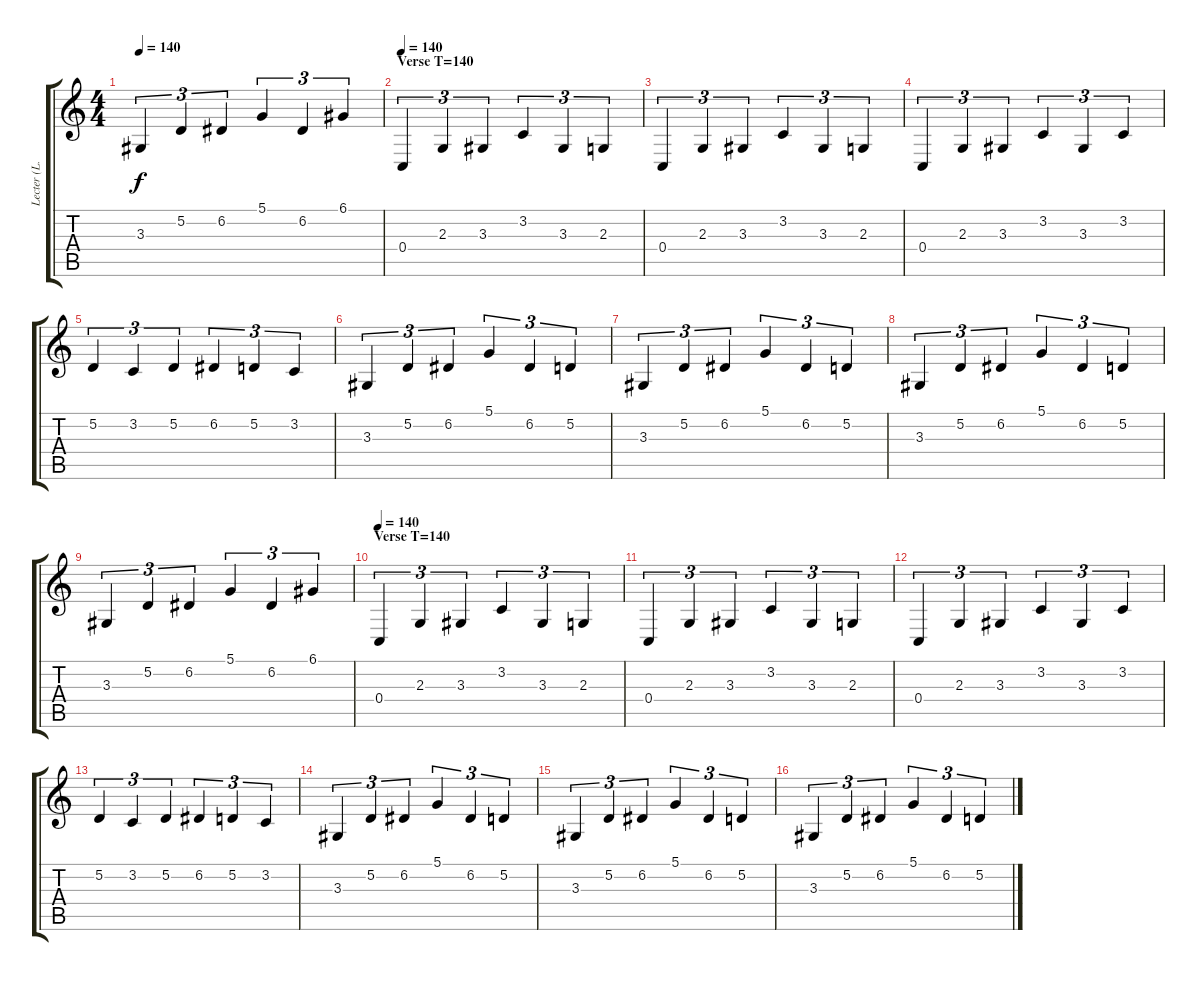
\track ("Lecter (L.H.)" "Lecter (L.") {instrument stringensemble1}
\staff {score tabs}
\tuning (D4 A3 F3 C3 G2 D2) {hide}
\ts (4 4)
\tempo 140
\clef g2
\ks c
3.3.4{tu (3 2) dy f} 5.2.4{tu (3 2)} 6.2.4{tu (3 2)} 5.1.4{tu (3 2)} 6.2.4{tu (3 2)} 6.1.4{tu (3 2)} |
\section ("" "Verse T=140")
\tempo 140
0.4.4{tu (3 2) balance 5 instrument pad1newage} 2.3.4{tu (3 2)} 3.3.4{tu (3 2)} 3.2.4{tu (3 2)} 3.3.4{tu (3 2)} 2.3.4{tu (3 2)} |
0.4.4{tu (3 2)} 2.3.4{tu (3 2)} 3.3.4{tu (3 2)} 3.2.4{tu (3 2)} 3.3.4{tu (3 2)} 2.3.4{tu (3 2)} |
0.4.4{tu (3 2)} 2.3.4{tu (3 2)} 3.3.4{tu (3 2)} 3.2.4{tu (3 2)} 3.3.4{tu (3 2)} 3.2.4{tu (3 2)} |
5.2.4{tu (3 2)} 3.2.4{tu (3 2)} 5.2.4{tu (3 2)} 6.2.4{tu (3 2)} 5.2.4{tu (3 2)} 3.2.4{tu (3 2)} |
3.3.4{tu (3 2) instrument pad1newage} 5.2.4{tu (3 2)} 6.2.4{tu (3 2)} 5.1.4{tu (3 2)} 6.2.4{tu (3 2)} 5.2.4{tu (3 2)} |
3.3.4{tu (3 2)} 5.2.4{tu (3 2)} 6.2.4{tu (3 2)} 5.1.4{tu (3 2)} 6.2.4{tu (3 2)} 5.2.4{tu (3 2)} |
3.3.4{tu (3 2)} 5.2.4{tu (3 2)} 6.2.4{tu (3 2)} 5.1.4{tu (3 2)} 6.2.4{tu (3 2)} 5.2.4{tu (3 2)} |
3.3.4{tu (3 2)} 5.2.4{tu (3 2)} 6.2.4{tu (3 2)} 5.1.4{tu (3 2)} 6.2.4{tu (3 2)} 6.1.4{tu (3 2)} |
\section ("" "Verse T=140")
\tempo 140
0.4.4{tu (3 2) balance 5 instrument pad1newage} 2.3.4{tu (3 2)} 3.3.4{tu (3 2)} 3.2.4{tu (3 2)} 3.3.4{tu (3 2)} 2.3.4{tu (3 2)} |
0.4.4{tu (3 2)} 2.3.4{tu (3 2)} 3.3.4{tu (3 2)} 3.2.4{tu (3 2)} 3.3.4{tu (3 2)} 2.3.4{tu (3 2)} |
0.4.4{tu (3 2)} 2.3.4{tu (3 2)} 3.3.4{tu (3 2)} 3.2.4{tu (3 2)} 3.3.4{tu (3 2)} 3.2.4{tu (3 2)} |
5.2.4{tu (3 2)} 3.2.4{tu (3 2)} 5.2.4{tu (3 2)} 6.2.4{tu (3 2)} 5.2.4{tu (3 2)} 3.2.4{tu (3 2)} |
3.3.4{tu (3 2) instrument pad1newage} 5.2.4{tu (3 2)} 6.2.4{tu (3 2)} 5.1.4{tu (3 2)} 6.2.4{tu (3 2)} 5.2.4{tu (3 2)} |
3.3.4{tu (3 2)} 5.2.4{tu (3 2)} 6.2.4{tu (3 2)} 5.1.4{tu (3 2)} 6.2.4{tu (3 2)} 5.2.4{tu (3 2)} |
3.3.4{tu (3 2)} 5.2.4{tu (3 2)} 6.2.4{tu (3 2)} 5.1.4{tu (3 2)} 6.2.4{tu (3 2)} 5.2.4{tu (3 2)}
